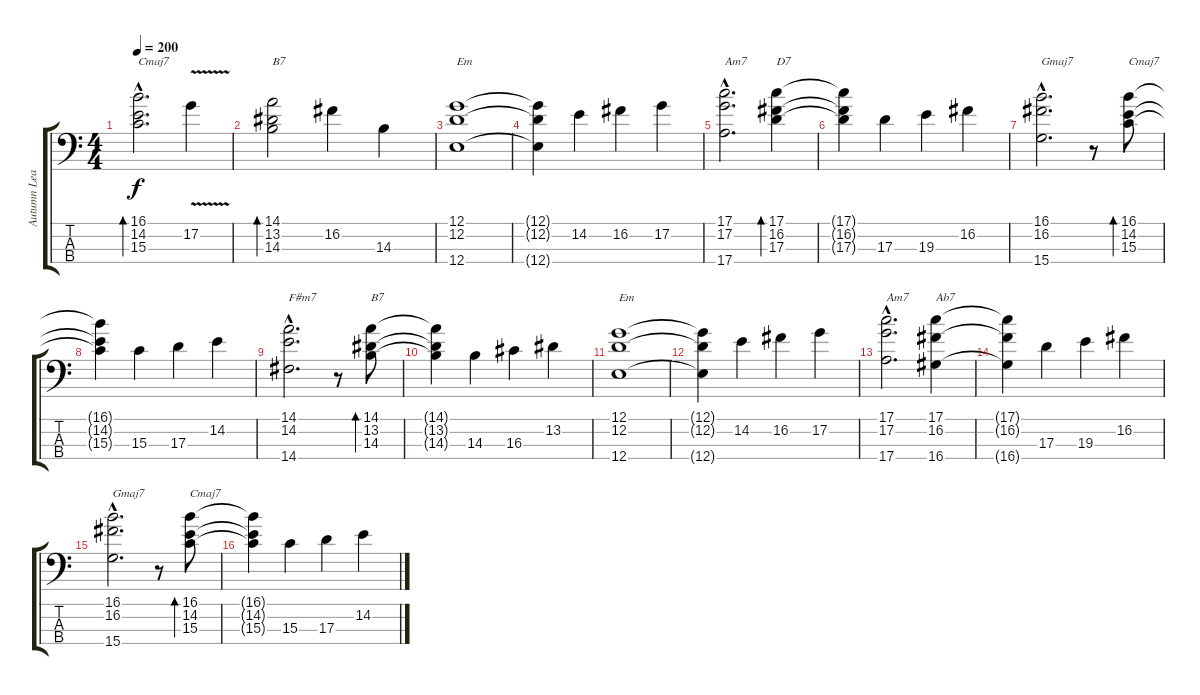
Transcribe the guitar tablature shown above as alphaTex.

\track ("Autumn Leaves" "Autumn Lea") {instrument acousticbass}
\staff {score tabs}
\tuning (G2 D2 A1 E1) {hide}
\ts (4 4)
\tempo 200
\clef f4
\ks c
(16.1{hac} 14.2{hac} 15.3{hac}).2{d bd 480 txt "Cmaj7" dy f instrument acousticbass} 17.2{v}.4 |
(14.1 13.2 14.3).2{bd 480 txt "B7"} 16.2.4 14.3.4 |
(12.1 12.2 12.4).1{txt "Em"} |
(12.1{t} 12.2{t} 12.4{t}).4 14.2.4 16.2.4 17.2.4 |
(17.1{hac} 17.2{hac} 17.4{hac}).2{d txt "Am7"} (17.1 16.2 17.3).4{bd 480 txt "D7"} |
(17.1{t} 16.2{t} 17.3{t}).4 17.3.4 19.3.4 16.2.4 |
(16.1{hac} 16.2{hac} 15.4{hac}).2{d txt "Gmaj7"} r.8 (16.1 14.2 15.3).8{bd 480 txt "Cmaj7"} |
(16.1{t} 14.2{t} 15.3{t}).4 15.3.4 17.3.4 14.2.4 |
(14.1{hac} 14.2{hac} 14.4{hac}).2{d txt "F#m7"} r.8 (14.1 13.2 14.3).8{bd 480 txt "B7"} |
(14.1{t} 13.2{t} 14.3{t}).4 14.3.4 16.3.4 13.2.4 |
(12.1 12.2 12.4).1{txt "Em"} |
(12.1{t} 12.2{t} 12.4{t}).4 14.2.4 16.2.4 17.2.4 |
(17.1{hac} 17.2{hac} 17.4{hac}).2{d txt "Am7"} (17.1 16.2 16.4).4{txt "Ab7"} |
(17.1{t} 16.2{t} 16.4{t}).4 17.3.4 19.3.4 16.2.4 |
(16.1{hac} 16.2{hac} 15.4{hac}).2{d txt "Gmaj7"} r.8 (16.1 14.2 15.3).8{bd 480 txt "Cmaj7"} |
(16.1{t} 14.2{t} 15.3{t}).4 15.3.4 17.3.4 14.2.4
